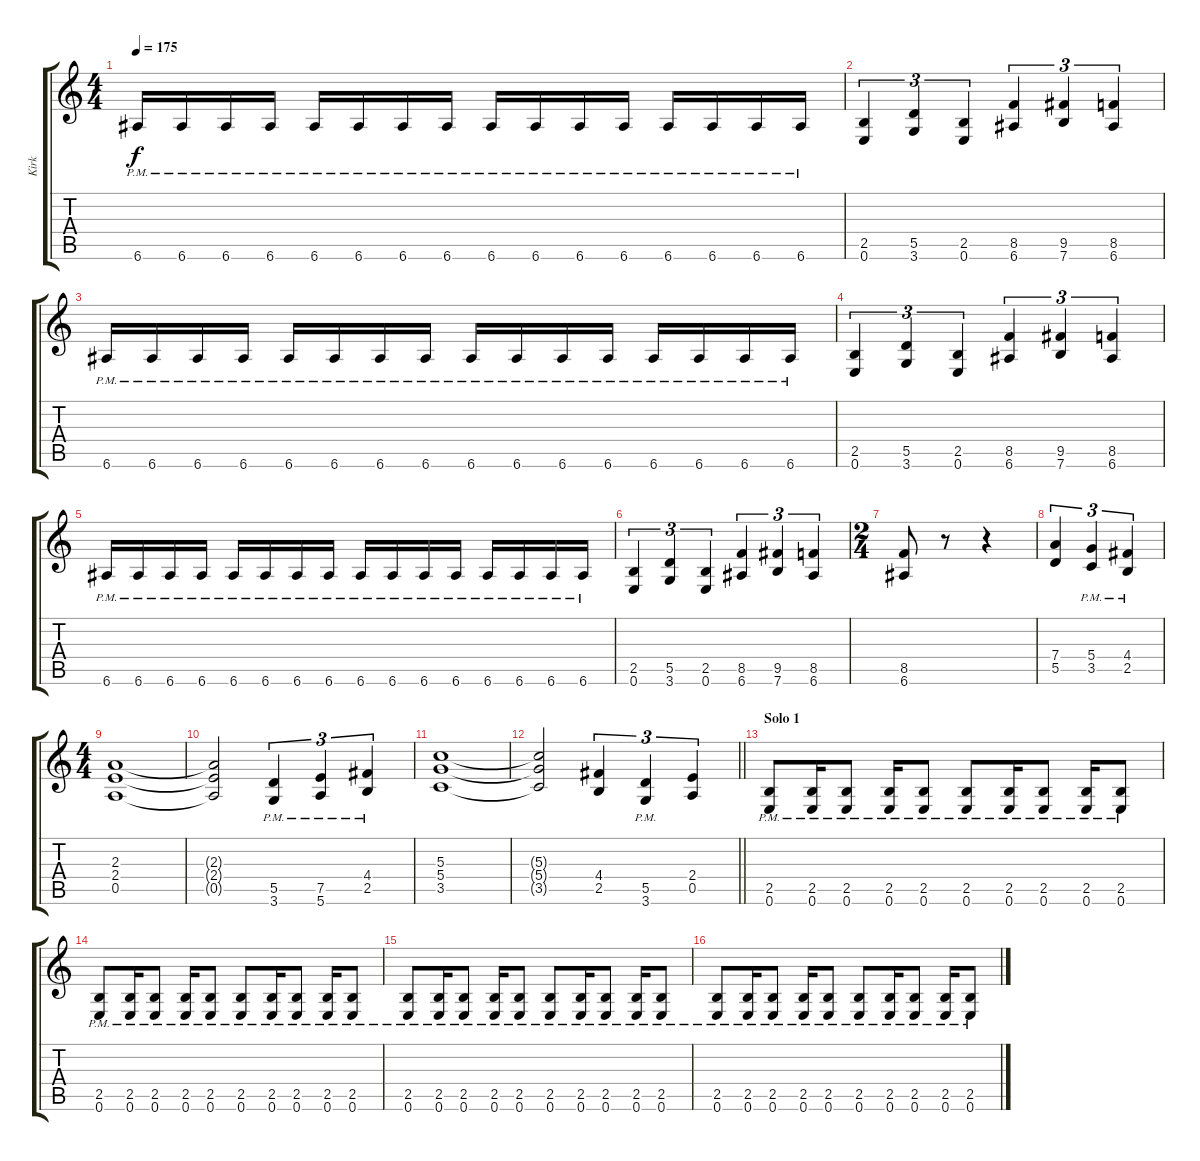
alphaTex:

\track ("Kirk" "Kirk") {instrument distortionguitar}
\staff {score tabs}
\tuning (E4 B3 G3 D3 A2 E2) {hide}
\ts (4 4)
\tempo 175
\clef g2
\ks c
6.6{pm}.16{dy f} 6.6{pm}.16 6.6{pm}.16 6.6{pm}.16 6.6{pm}.16 6.6{pm}.16 6.6{pm}.16 6.6{pm}.16 6.6{pm}.16 6.6{pm}.16 6.6{pm}.16 6.6{pm}.16 6.6{pm}.16 6.6{pm}.16 6.6{pm}.16 6.6{pm}.16 |
(2.5 0.6).4{tu (3 2)} (5.5 3.6).4{tu (3 2)} (2.5 0.6).4{tu (3 2)} (8.5 6.6).4{tu (3 2)} (9.5 7.6).4{tu (3 2)} (8.5 6.6).4{tu (3 2)} |
6.6{pm}.16 6.6{pm}.16 6.6{pm}.16 6.6{pm}.16 6.6{pm}.16 6.6{pm}.16 6.6{pm}.16 6.6{pm}.16 6.6{pm}.16 6.6{pm}.16 6.6{pm}.16 6.6{pm}.16 6.6{pm}.16 6.6{pm}.16 6.6{pm}.16 6.6{pm}.16 |
(2.5 0.6).4{tu (3 2)} (5.5 3.6).4{tu (3 2)} (2.5 0.6).4{tu (3 2)} (8.5 6.6).4{tu (3 2)} (9.5 7.6).4{tu (3 2)} (8.5 6.6).4{tu (3 2)} |
6.6{pm}.16 6.6{pm}.16 6.6{pm}.16 6.6{pm}.16 6.6{pm}.16 6.6{pm}.16 6.6{pm}.16 6.6{pm}.16 6.6{pm}.16 6.6{pm}.16 6.6{pm}.16 6.6{pm}.16 6.6{pm}.16 6.6{pm}.16 6.6{pm}.16 6.6{pm}.16 |
(2.5 0.6).4{tu (3 2)} (5.5 3.6).4{tu (3 2)} (2.5 0.6).4{tu (3 2)} (8.5 6.6).4{tu (3 2)} (9.5 7.6).4{tu (3 2)} (8.5 6.6).4{tu (3 2)} |
\ts (2 4)
(8.5 6.6).8 r.8 r.4 |
(7.4 5.5).4{tu (3 2)} (5.4{pm} 3.5{pm}).4{tu (3 2)} (4.4{pm} 2.5{pm}).4{tu (3 2)} |
\ts (4 4)
(2.3 2.4 0.5).1 |
(2.3{t} 2.4{t} 0.5{t}).2 (5.5{pm} 3.6{pm}).4{tu (3 2)} (7.5{pm} 5.6{pm}).4{tu (3 2)} (4.4{pm} 2.5{pm}).4{tu (3 2)} |
(5.3 5.4 3.5).1 |
\barLineRight lightlight
(5.3{t} 5.4{t} 3.5{t}).2 (4.4 2.5).4{tu (3 2)} (5.5{pm} 3.6{pm}).4{tu (3 2)} (2.4 0.5).4{tu (3 2)} |
\section ("" "Solo 1")
(2.5{pm} 0.6{pm}).8{volume 5} (2.5{pm} 0.6{pm}).16 (2.5{pm} 0.6{pm}).8 (2.5{pm} 0.6{pm}).16 (2.5{pm} 0.6{pm}).8 (2.5{pm} 0.6{pm}).8 (2.5{pm} 0.6{pm}).16 (2.5{pm} 0.6{pm}).8 (2.5{pm} 0.6{pm}).16 (2.5{pm} 0.6{pm}).8 |
(2.5{pm} 0.6{pm}).8 (2.5{pm} 0.6{pm}).16 (2.5{pm} 0.6{pm}).8 (2.5{pm} 0.6{pm}).16 (2.5{pm} 0.6{pm}).8 (2.5{pm} 0.6{pm}).8 (2.5{pm} 0.6{pm}).16 (2.5{pm} 0.6{pm}).8 (2.5{pm} 0.6{pm}).16 (2.5{pm} 0.6{pm}).8 |
(2.5{pm} 0.6{pm}).8 (2.5{pm} 0.6{pm}).16 (2.5{pm} 0.6{pm}).8 (2.5{pm} 0.6{pm}).16 (2.5{pm} 0.6{pm}).8 (2.5{pm} 0.6{pm}).8 (2.5{pm} 0.6{pm}).16 (2.5{pm} 0.6{pm}).8 (2.5{pm} 0.6{pm}).16 (2.5{pm} 0.6{pm}).8 |
(2.5{pm} 0.6{pm}).8 (2.5{pm} 0.6{pm}).16 (2.5{pm} 0.6{pm}).8 (2.5{pm} 0.6{pm}).16 (2.5{pm} 0.6{pm}).8 (2.5{pm} 0.6{pm}).8 (2.5{pm} 0.6{pm}).16 (2.5{pm} 0.6{pm}).8 (2.5{pm} 0.6{pm}).16 (2.5{pm} 0.6{pm}).8
